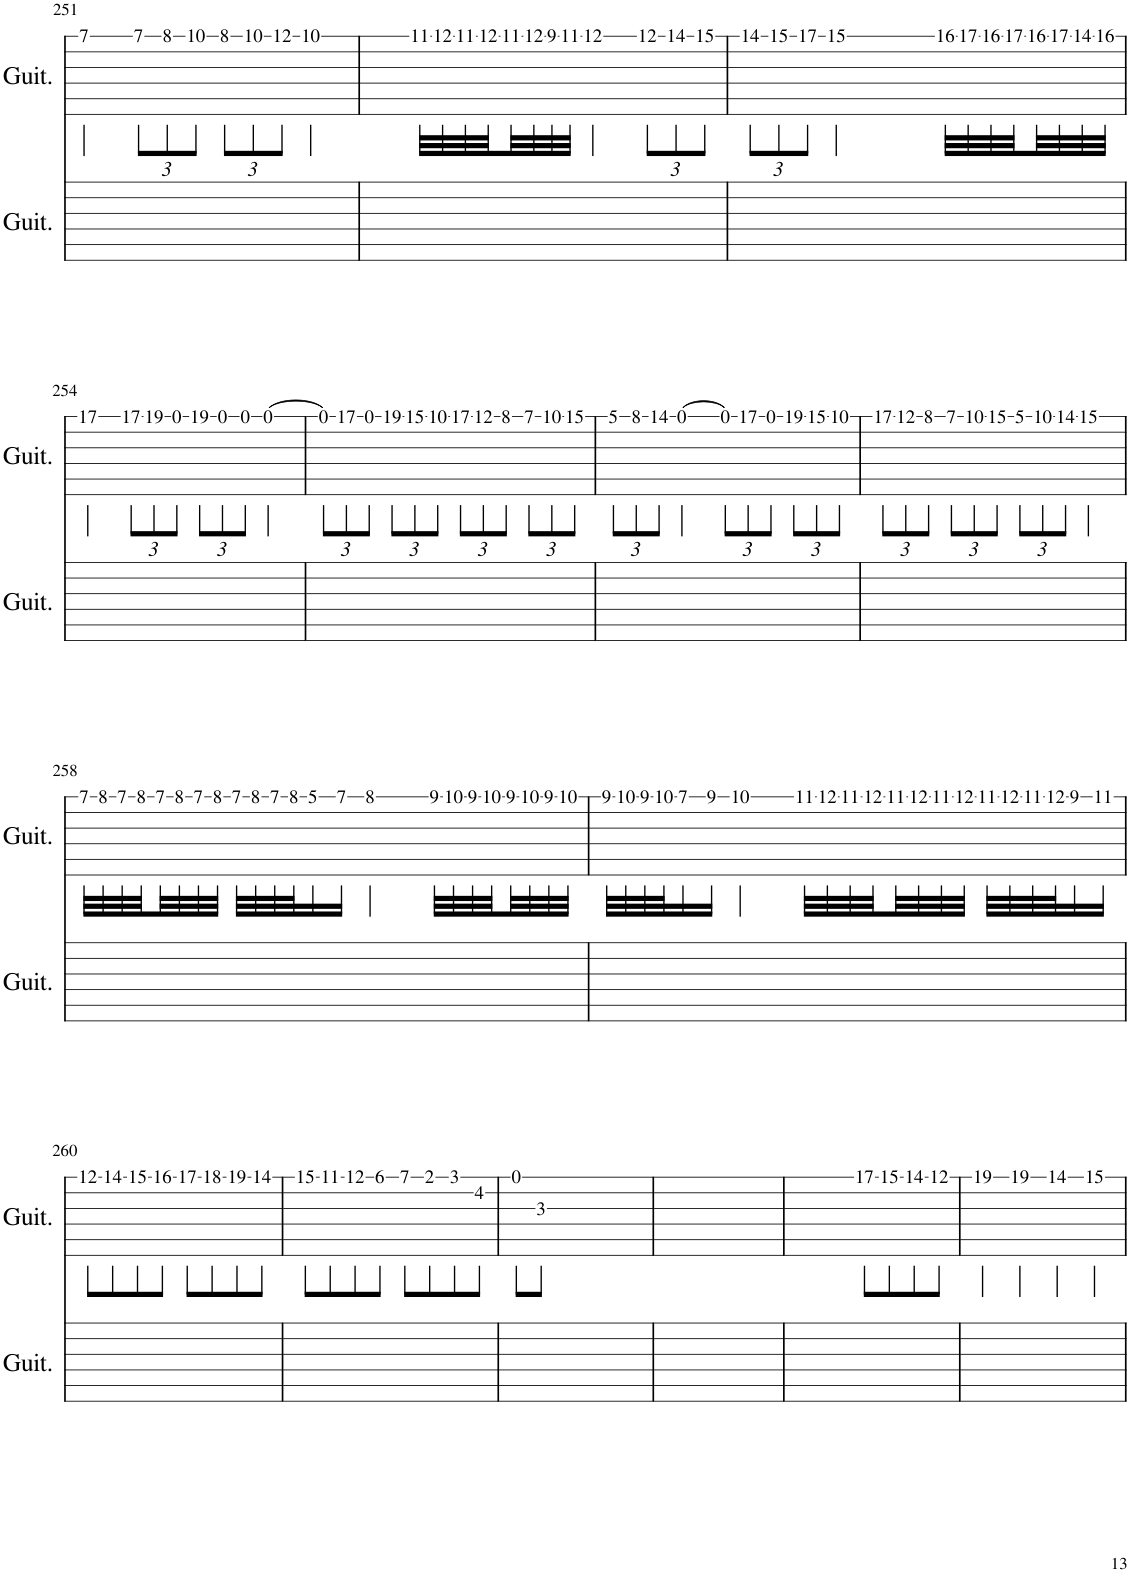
**kern	**kern
*part2	*part1
*staff2	*staff1
*I"Guitarra acústica	*I"Guitarra acústica
*I'Guit.	*I'Guit.
!!LO:PB:g=z
*clefF4	*clefG2
*k[f#]	*k[f#]
*M4/4	*M4/4
=251	=251
4r	4b\
*	*Xbrackettup
2r	12b\L
.	12cc\
.	12dd\J
.	12cc\L
.	12dd\
.	12ee\J
4r	4dd\
=252	=252
4r	4r
2r	32dd#X\LLL
.	32ee\
.	32dd#\
.	32ee\
.	32dd#\
.	32ee\
.	32cc#X\
.	32dd#\JJJ
.	4ee\
4r	12ee\L
.	12ff#\
.	12gg\J
=253	=253
4r	12ff#\L
.	12gg\
.	12aa\J
2r	4gg\
.	4r
4r	32gg#X\LLL
.	32aa\
.	32gg#\
.	32aa\
.	32gg#\
.	32aa\
.	32ff#\
.	32gg#\JJJ
!!LO:LB:g=z
=254	=254
4r	4aa\
2r	12aa\L
.	12bb\
.	12ccc\J
.	12bb\L
.	12ccc\
.	12ddd\J
4r	[4ccc\
=255	=255
4r	12ccc\L]
.	12aa\
.	12ddd\J
2r	12bb\L
.	12gg\
.	12dd\J
.	12aa\L
.	12ee\
.	12cc\J
4r	12b\L
.	12dd\
.	12gg\J
=256	=256
4r	12a\L
.	12cc\
.	12ff#\J
2r	[4ccc\
.	12ccc\L]
.	12aa\
.	12ddd\J
4r	12bb\L
.	12gg\
.	12dd\J
=257	=257
4r	12aa\L
.	12ee\
.	12cc\J
2r	12b\L
.	12dd\
.	12gg\J
.	12a\L
.	12dd\
.	12ff#\J
4r	4gg\
!!LO:LB:g=z
=258	=258
4r	32b\LLL
.	32cc\
.	32b\
.	32cc\
.	32b\
.	32cc\
.	32b\
.	32cc\JJJ
2r	32b\LLL
.	32cc\
.	32b\
.	32cc\J
.	16a\
.	16b\JJ
.	4cc\
4r	32cc#X\LLL
.	32dd\
.	32cc#\
.	32dd\
.	32cc#\
.	32dd\
.	32cc#\
.	32dd\JJJ
=259	=259
4r	32cc#\LLL
.	32dd\
.	32cc#\
.	32dd\J
.	16b\
.	16cc#\JJ
2r	4dd\
.	32dd#X\LLL
.	32ee\
.	32dd#\
.	32ee\
.	32dd#\
.	32ee\
.	32dd#\
.	32ee\JJJ
4r	32dd#\LLL
.	32ee\
.	32dd#\
.	32ee\J
.	16cc#X\
.	16dd#\JJ
!!LO:LB:g=z
=260	=260
4r	8ee\L
.	8ff#\
2r	8gg\
.	8gg#X\J
.	8aa\L
.	8aa#X\
4r	8bb\
.	8ff#\J
=261	=261
4r	8gg\L
.	8dd#X\
2r	8ee\
.	8a#X\J
.	8b\L
.	8f#\
4r	8g\
.	8d#X\J
=262	=262
4r	8e\L
.	8A#X\J
2r	2r
4r	4r
=263	=263
4r	4r
2r	2r
4r	4r
=264	=264
4r	4r
2r	4r
.	8aa\L
.	8gg\
4r	8ff#\
.	8ee\J
=265	=265
4r	4bb\
2r	4bb\
.	4ff#\
4r	4gg\
=	=
*-	*-
